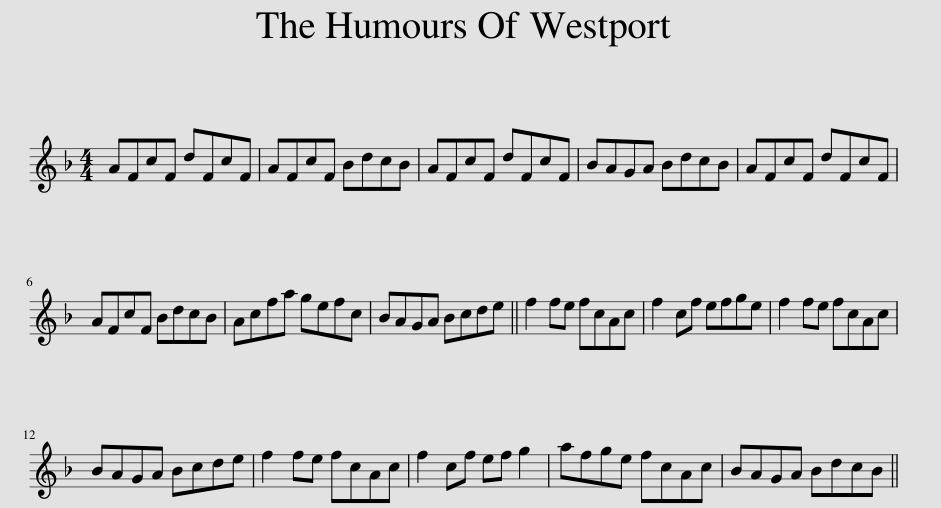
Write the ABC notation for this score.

X:1
L:1/8
M:4/4
I:linebreak $
K:F
V:1 treble
V:1
 AFcF dFcF | AFcF BdcB | AFcF dFcF | BAGA BdcB | AFcF dFcF |$ %5
 AFcF BdcB | Acfa gefc | BAGA Bcde || f2 fe fcAc | f2 cf efge | %10
 f2 fe fcAc |$ BAGA Bcde | f2 fe fcAc | f2 cf ef g2 | afge fcAc | %15
 BAGA BdcB || %16
